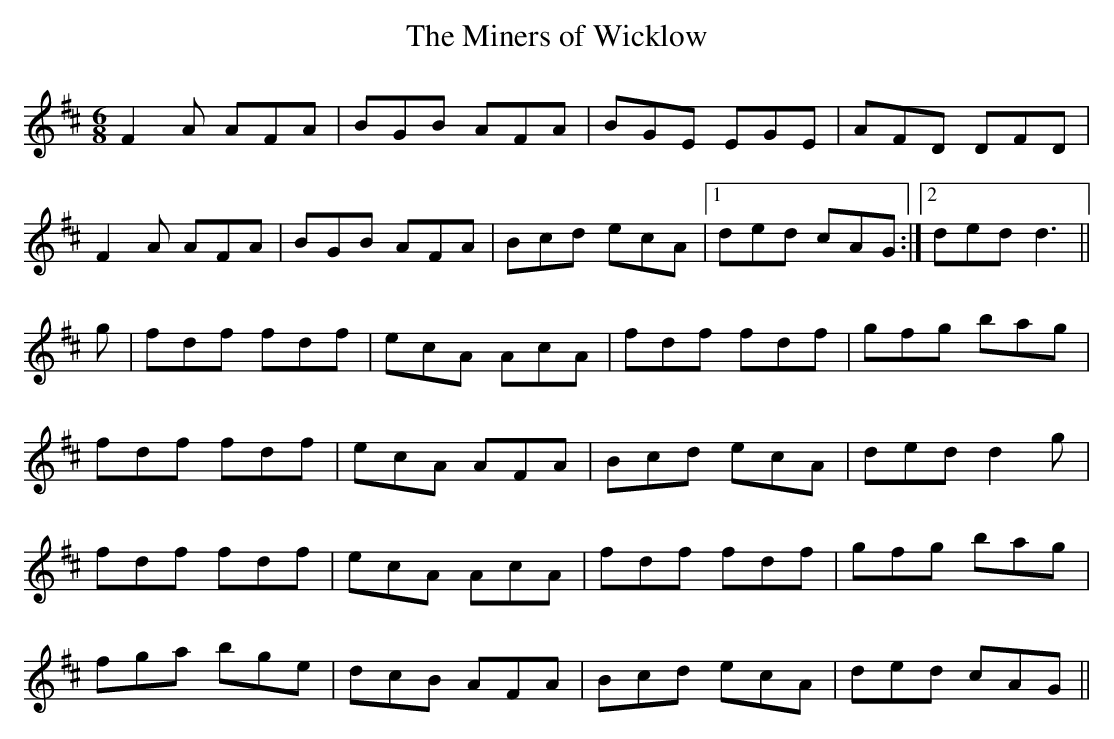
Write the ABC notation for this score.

X:1
T:Miners of Wicklow, The
M:6/8
L:1/8
K:D
F2A AFA|BGB AFA|BGE EGE|AFD DFD|
F2A AFA|BGB AFA|Bcd ecA|1 ded cAG:|2 ded d3||
g|fdf fdf|ecA AcA|fdf fdf|gfg bag|
fdf fdf|ecA AFA|Bcd ecA|ded d2g|
fdf fdf|ecA AcA|fdf fdf|gfg bag|
fga bge|dcB AFA|Bcd ecA|ded cAG||
